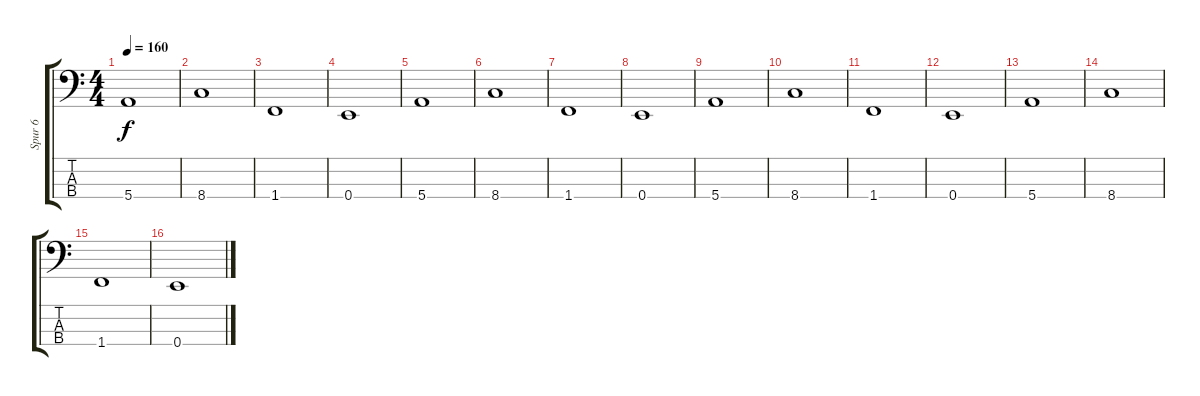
\track ("Spur 6" "Spur 6") {instrument fretlessbass}
\staff {score tabs}
\tuning (G2 D2 A1 E1) {hide}
\ts (4 4)
\tempo 160
\clef f4
\ks c
5.4.1{dy f} |
8.4.1 |
1.4.1 |
0.4.1 |
5.4.1 |
8.4.1 |
1.4.1 |
0.4.1 |
5.4.1 |
8.4.1 |
1.4.1 |
0.4.1 |
5.4.1{volume 16} |
8.4.1 |
1.4.1 |
0.4.1
